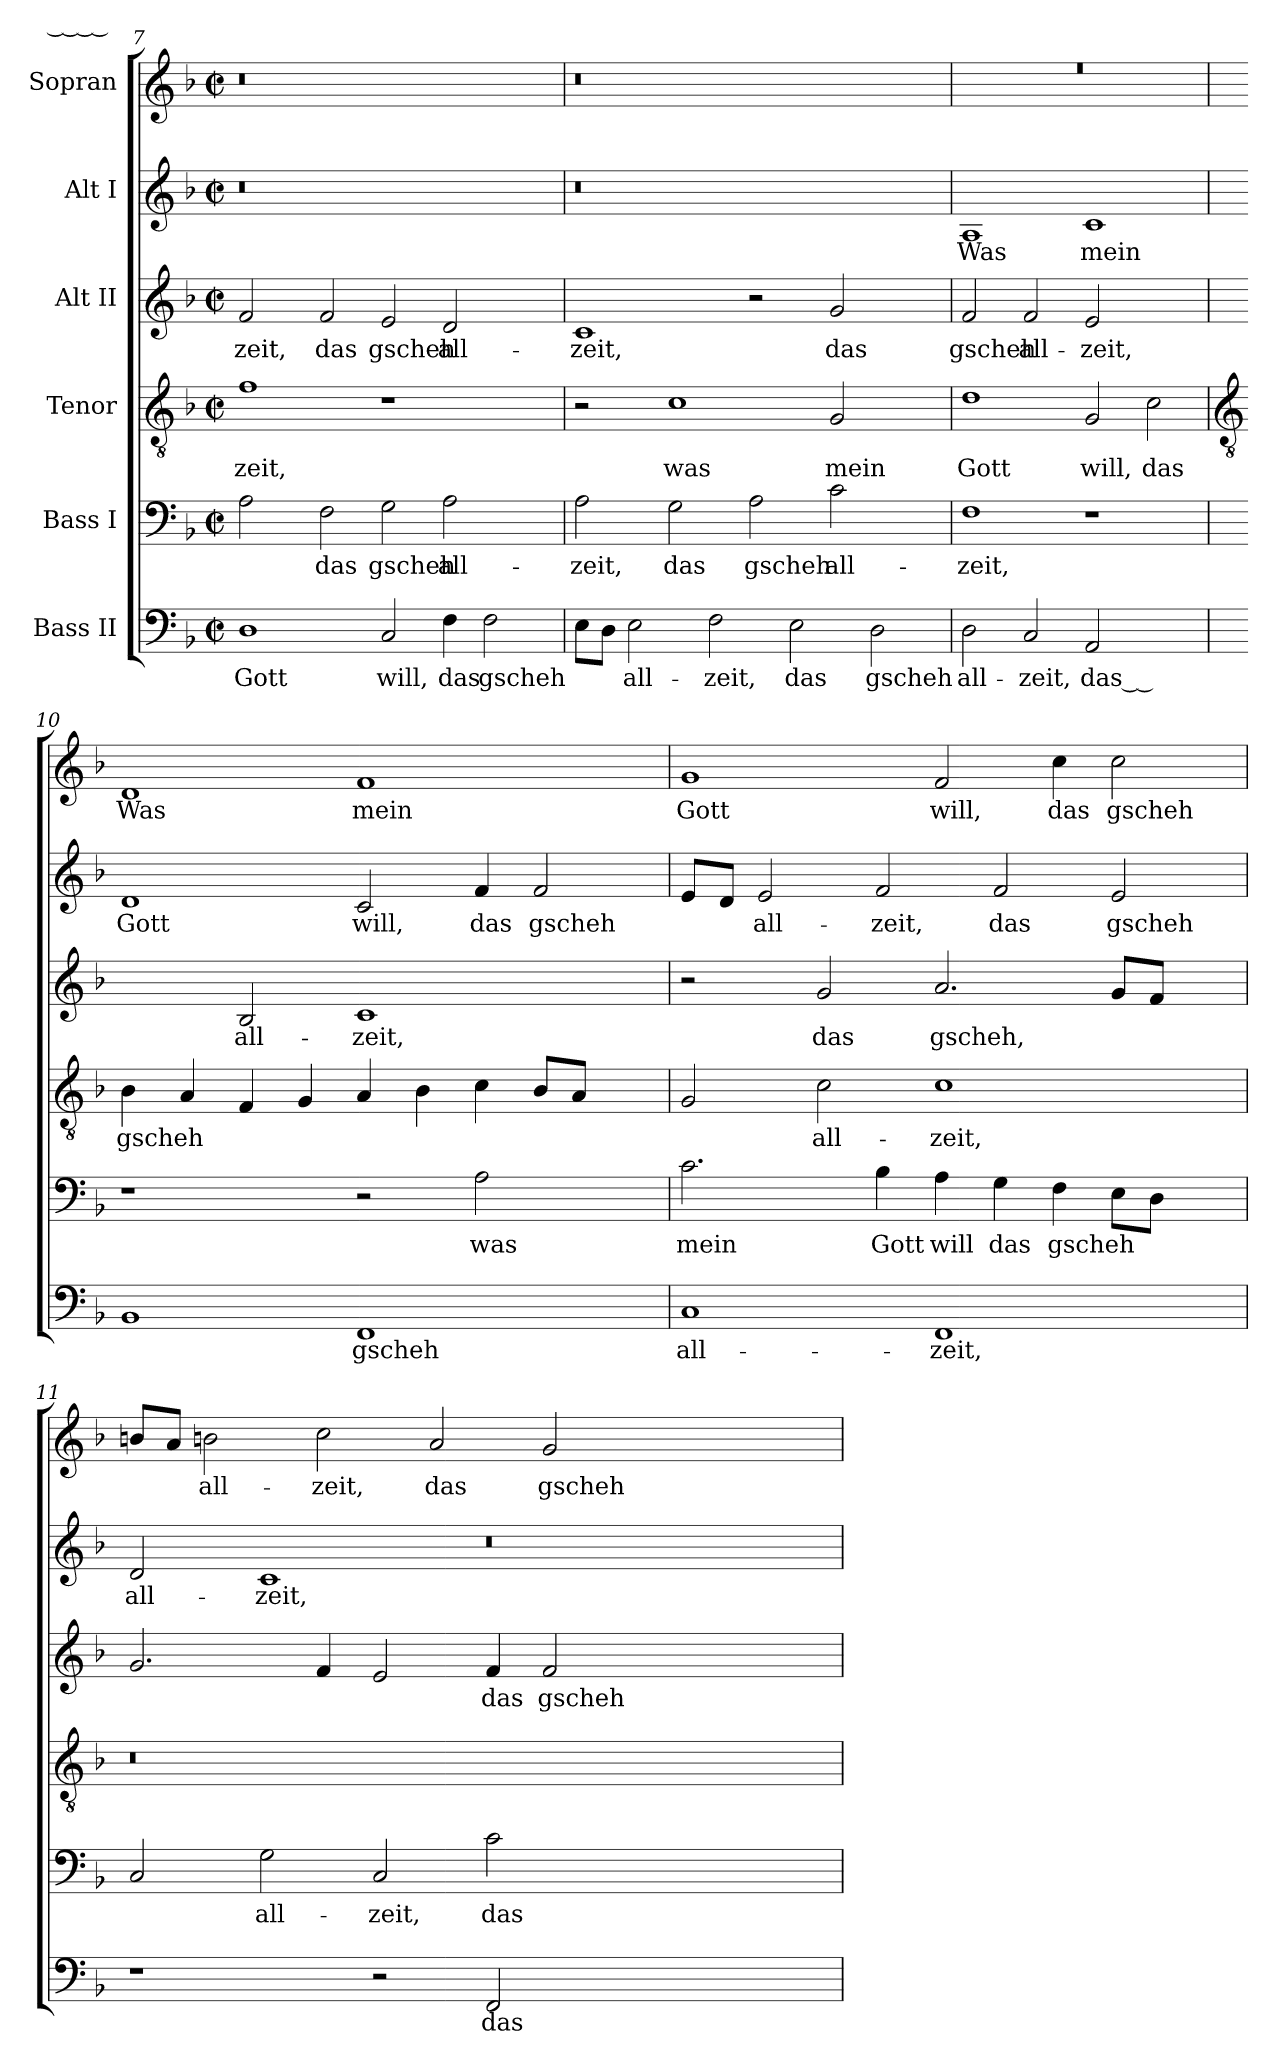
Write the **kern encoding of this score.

**kern	**text	**kern	**text	**kern	**text	**kern	**text	**kern	**text	**kern	**text
*part6	*part6	*part5	*part5	*part4	*part4	*part3	*part3	*part2	*part2	*part1	*part1
*staff6	*staff6	*staff5	*staff5	*staff4	*staff4	*staff3	*staff3	*staff2	*staff2	*staff1	*staff1
*I"Bass II	*	*I"Bass I	*	*I"Tenor	*	*I"Alt II	*	*I"Alt I	*	*I"Sopran	*
*clefF4	*	*clefF4	*	*clefGv2	*	*clefG2	*	*clefG2	*	*clefG2	*
*k[b-]	*	*k[b-]	*	*k[b-]	*	*k[b-]	*	*k[b-]	*	*k[b-]	*
*F:	*	*F:	*	*F:	*	*F:	*	*F:	*	*F:	*
*M4/2	*	*M4/2	*	*M4/2	*	*M4/2	*	*M4/2	*	*M4/2	*
*met(c|)	*	*met(c|)	*	*met(c|)	*	*met(c|)	*	*met(c|)	*	*met(c|)	*
=7	=7	=7	=7	=7	=7	=7	=7	=7	=7	=7	=7
!	!LO:LY:b	!	!	!	!LO:LY:b	!	!LO:LY:b	!	!	!	!
*	*	*	*	*	*	*	*	*	*	*^	*
1D	Gott	2A	.	1f	-zeit,	2f	-zeit,	0r	.	0r	4ryy	.
.	.	.	.	.	.	.	.	.	.	.	0ryy	.
!	!	!	!LO:LY:b	!	!	!	!LO:LY:b	!	!	!	!	!
.	.	2F	das	.	.	2f	das	.	.	.	.	.
!	!LO:LY:b	!	!LO:LY:b	!	!	!	!LO:LY:b	!	!	!	!	!
2C	will,	2G	gscheh	1r	.	2e	gscheh	.	.	.	.	.
!	!LO:LY:b	!	!LO:LY:b	!	!	!	!LO:LY:b	!	!	!	!	!
4F	das	2A	all-	.	.	2d	all-	.	.	.	.	.
!	!LO:LY:b	!	!	!	!	!	!	!	!	!	!	!
2F	gscheh	.	.	.	.	.	.	.	.	.	.	.
.	.	4ryy	.	4ryy	.	4ryy	.	4ryy	.	4ryy	.	.
=8	=8	=8	=8	=8	=8	=8	=8	=8	=8	=8	=8	=8
!	!	!	!LO:LY:b	!	!	!	!LO:LY:b	!	!	!	!	!
8EL	.	2A	-zeit,	2r	.	1c	-zeit,	0r	.	0r	4ryy	.
8DJ	.	.	.	.	.	.	.	.	.	.	.	.
!	!LO:LY:b	!	!	!	!	!	!	!	!	!	!	!
2E	all-	.	.	.	.	.	.	.	.	.	0ryy	.
!	!	!	!LO:LY:b	!	!LO:LY:b	!	!	!	!	!	!	!
.	.	2G	das	1c	was	.	.	.	.	.	.	.
!	!LO:LY:b	!	!	!	!	!	!	!	!	!	!	!
2F	-zeit,	.	.	.	.	.	.	.	.	.	.	.
!	!	!	!LO:LY:b	!	!	!	!	!	!	!	!	!
.	.	2A	gscheh	.	.	2r	.	.	.	.	.	.
!	!LO:LY:b	!	!	!	!	!	!	!	!	!	!	!
2E	das	.	.	.	.	.	.	.	.	.	.	.
!	!	!	!LO:LY:b	!	!LO:LY:b	!	!LO:LY:b	!	!	!	!	!
.	.	2c	all-	2G	mein	2g	das	.	.	.	.	.
!	!LO:LY:b	!	!	!	!	!	!	!	!	!	!	!
2D	gscheh	.	.	.	.	.	.	.	.	.	.	.
.	.	4ryy	.	4ryy	.	4ryy	.	4ryy	.	4ryy	.	.
=9	=9	=9	=9	=9	=9	=9	=9	=9	=9	=9	=9	=9
!	!LO:LY:b	!	!LO:LY:b	!	!LO:LY:b	!	!LO:LY:b	!	!LO:LY:b	!	!	!
2D	all-	1F	-zeit,	1d	Gott	2f	gscheh	1A	Was	0r	0ryy	.
!	!LO:LY:b	!	!	!	!	!	!LO:LY:b	!	!	!	!	!
2C	-zeit,	.	.	.	.	2f	all-	.	.	.	.	.
!	!LO:LY:b	!	!	!	!LO:LY:b	!	!LO:LY:b	!	!LO:LY:b	!	!	!
2AA	das___	1r	.	2G	will,	2e	-zeit,	1c	mein	.	.	.
!	!	!	!	!	!LO:LY:b	!	!LO:LY:b	!	!	!	!	!
2ryy	.	.	.	2c	das	[2fyy	gscheh	.	.	.	.	.
*	*	*	*	*	*	*	*	*	*	*v	*v	*
!!LO:LB:g=z
=10	=10	=10	=10	=10	=10	=10	=10	=10	=10	=10	=10
*	*	*	*	*clefGv2	*	*	*	*	*	*	*
!	!LO:LY:b	!	!	!	!LO:LY:b	!	!LO:LY:b	!	!LO:LY:b	!	!LO:LY:b
1BB-	_____	1r	.	4B-	gscheh	2fyy]	___	1d	Gott	1d	Was
.	.	.	.	4A	.	.	.	.	.	.	.
!	!	!	!	!	!	!	!LO:LY:b	!	!	!	!
.	.	.	.	4F	.	2B-	all-	.	.	.	.
.	.	.	.	4G	.	.	.	.	.	.	.
!	!LO:LY:b	!	!	!	!	!	!LO:LY:b	!	!LO:LY:b	!	!LO:LY:b
1FF	gscheh	2r	.	4A	.	1c	-zeit,	2c	will,	1f	mein
.	.	.	.	4B-	.	.	.	.	.	.	.
!	!	!	!LO:LY:b	!	!	!	!	!	!LO:LY:b	!	!
.	.	2A	was	4c	.	.	.	4f	das	.	.
!	!	!	!	!	!	!	!	!	!LO:LY:b	!	!
.	.	.	.	8B-L	.	.	.	2f	gscheh	.	.
.	.	.	.	8AJ	.	.	.	.	.	.	.
4ryy	.	4ryy	.	4ryy	.	4ryy	.	.	.	4ryy	.
=10A	=10A	=10A	=10A	=10A	=10A	=10A	=10A	=10A	=10A	=10A	=10A
!	!LO:LY:b	!	!LO:LY:b	!	!	!	!	!	!	!	!LO:LY:b
1C	all-	2.c	mein	2G	.	2r	.	8eL	.	1g	Gott
.	.	.	.	.	.	.	.	8dJ	.	.	.
!	!	!	!	!	!	!	!	!	!LO:LY:b	!	!
.	.	.	.	.	.	.	.	2e	all-	.	.
!	!	!	!	!	!LO:LY:b	!	!LO:LY:b	!	!	!	!
.	.	.	.	2c	all-	2g	das	.	.	.	.
!	!	!	!LO:LY:b	!	!	!	!	!	!LO:LY:b	!	!
.	.	4B-	Gott	.	.	.	.	2f	-zeit,	.	.
!	!LO:LY:b	!	!LO:LY:b	!	!LO:LY:b	!	!LO:LY:b	!	!	!	!LO:LY:b
1FF	-zeit,	4A	will	1c	-zeit,	2.a	gscheh,	.	.	2f	will,
!	!	!	!LO:LY:b	!	!	!	!	!	!LO:LY:b	!	!
.	.	4G	das	.	.	.	.	2f	das	.	.
!	!	!	!LO:LY:b	!	!	!	!	!	!	!	!LO:LY:b
.	.	4F	gscheh	.	.	.	.	.	.	4cc	das
!	!	!	!	!	!	!	!	!	!LO:LY:b	!	!LO:LY:b
.	.	8EL	.	.	.	8gL	.	2e	gscheh	2cc	gscheh
.	.	8DJ	.	.	.	8fJ	.	.	.	.	.
4ryy	.	4ryy	.	4ryy	.	4ryy	.	.	.	.	.
=11A	=11A	=11A	=11A	=11A	=11A	=11A	=11A	=11A	=11A	=11A	=11A
!	!	!	!	!	!	!	!	!	!LO:LY:b	!	!
1r	.	2C	.	0r	.	2.g	.	2d	all-	8bnL	.
.	.	.	.	.	.	.	.	.	.	8aJ	.
!	!	!	!	!	!	!	!	!	!	!	!LO:LY:b
.	.	.	.	.	.	.	.	.	.	2bn	all-
!	!	!	!LO:LY:b	!	!	!	!	!	!LO:LY:b	!	!
.	.	2G	all-	.	.	.	.	1c	-zeit,	.	.
!	!	!	!	!	!	!	!	!	!	!	!LO:LY:b
.	.	.	.	.	.	4f	.	.	.	2cc	-zeit,
!	!	!	!LO:LY:b	!	!	!	!	!	!	!	!
2r	.	2C	-zeit,	.	.	2e	.	.	.	.	.
!	!	!	!	!	!	!	!	!	!	!	!LO:LY:b
.	.	.	.	.	.	.	.	.	.	2a	das
!	!LO:LY:b	!	!LO:LY:b	!	!	!	!LO:LY:b	!	!	!	!
2FF	das	2c	das	.	.	4f	das	0r	.	.	.
!	!	!	!	!	!	!	!LO:LY:b	!	!	!	!LO:LY:b
.	.	.	.	.	.	2f	gscheh	.	.	2g	gscheh
1.ryy	.	1.ryy	.	1.ryy	.	.	.	.	.	.	.
.	.	.	.	.	.	1ryy	.	.	.	1ryy	.
.	.	.	.	.	.	4ryy	.	.	.	4ryy	.
=	=	=	=	=	=	=	=	=	=	=	=
*-	*-	*-	*-	*-	*-	*-	*-	*-	*-	*-	*-
